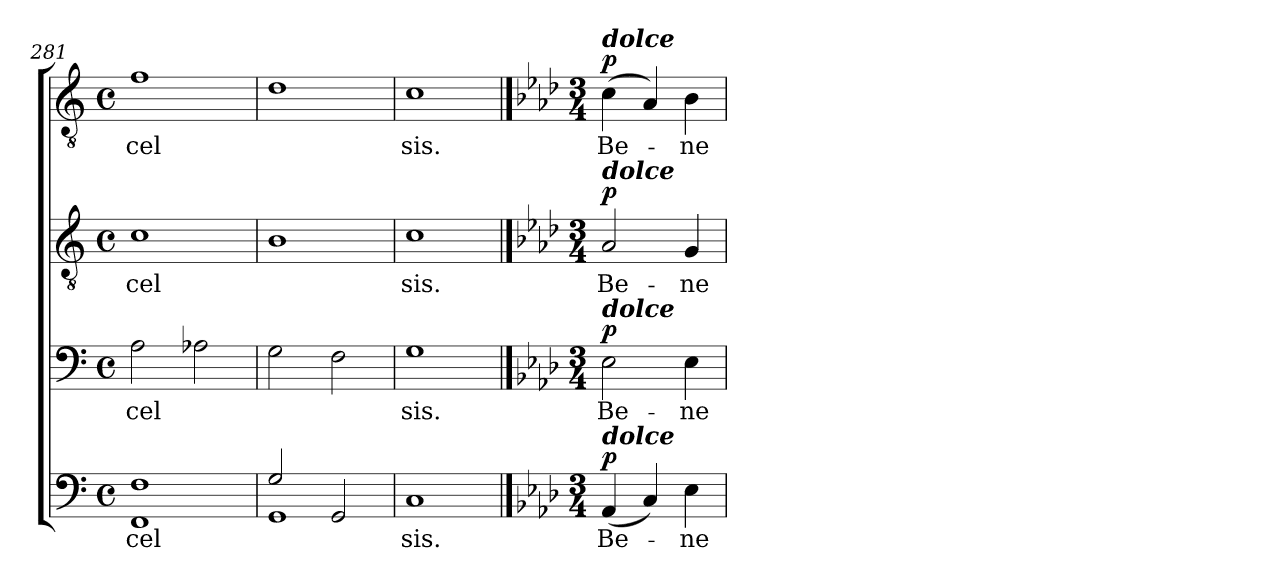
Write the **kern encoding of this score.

**kern	**text	**dynam	**kern	**text	**dynam	**kern	**text	**dynam	**kern	**text	**dynam
*part4	*part4	*part4	*part3	*part3	*part3	*part2	*part2	*part2	*part1	*part1	*part1
*staff4	*staff4	*staff4	*staff3	*staff3	*staff3	*staff2	*staff2	*staff2	*staff1	*staff1	*staff1
*clefF4	*	*	*clefF4	*	*	*clefGv2	*	*	*clefGv2	*	*
*k[]	*	*	*k[]	*	*	*k[]	*	*	*k[]	*	*
*C:	*	*	*C:	*	*	*C:	*	*	*C:	*	*
*M4/4	*	*	*M4/4	*	*	*M4/4	*	*	*M4/4	*	*
*met(c)	*	*	*met(c)	*	*	*met(c)	*	*	*met(c)	*	*
=281	=281	=281	=281	=281	=281	=281	=281	=281	=281	=281	=281
!	!LO:LY:b	!	!	!LO:LY:b	!	!	!LO:LY:b	!	!	!LO:LY:b	!
1FF 1F	-cel	.	2A\	-cel	.	1c	-cel	.	1f	-cel	.
.	.	.	2A-X\	.	.	.	.	.	.	.	.
=282	=282	=282	=282	=282	=282	=282	=282	=282	=282	=282	=282
*^	*	*	*	*	*	*	*	*	*	*	*
1GG	2G/	.	.	2G\	.	.	1B	.	.	1d	.	.
.	2GG/	.	.	2F\	.	.	.	.	.	.	.	.
=283	=283	=283	=283	=283	=283	=283	=283	=283	=283	=283	=283	=283
!	!	!LO:LY:b	!	!	!LO:LY:b	!	!	!LO:LY:b	!	!	!LO:LY:b	!
*v	*v	*	*	*	*	*	*	*	*	*	*	*
1C	sis.	.	1G	sis.	.	1c	sis.	.	1c	sis.	.
!!LO:LB:g=z
==284	==284	==284	==284	==284	==284	==284	==284	==284	==284	==284	==284
*k[b-e-a-d-]	*	*	*k[b-e-a-d-]	*	*	*k[b-e-a-d-]	*	*	*k[b-e-a-d-]	*	*
*A-:	*	*	*A-:	*	*	*A-:	*	*	*A-:	*	*
*M3/4	*	*	*M3/4	*	*	*M3/4	*	*	*M3/4	*	*
!	!	!	!	!	!	!	!	!	!LO:TX:a:Bi:t=dolce	!	!
!	!	!	!	!	!	!LO:TX:a:Bi:t=dolce	!	!	!	!	!
!	!	!	!LO:TX:a:Bi:t=dolce	!	!	!	!	!	!	!	!
!LO:TX:a:Bi:t=dolce	!	!	!	!	!	!	!	!	!	!	!
!	!LO:LY:b	!LO:DY:a	!	!LO:LY:b	!LO:DY:a	!	!LO:LY:b	!LO:DY:a	!	!LO:LY:b	!LO:DY:a
(<4AA-/	Be-	p	2E-\	Be-	p	2A-/	Be-	p	(>4c\	Be-	p
4C/)	.	.	.	.	.	.	.	.	4A-/)	.	.
!	!LO:LY:b	!	!	!LO:LY:b	!	!	!LO:LY:b	!	!	!LO:LY:b	!
4E-\	-ne-	.	4E-\	-ne-	.	4G/	-ne-	.	4B-\	-ne-	.
=	=	=	=	=	=	=	=	=	=	=	=
*-	*-	*-	*-	*-	*-	*-	*-	*-	*-	*-	*-
